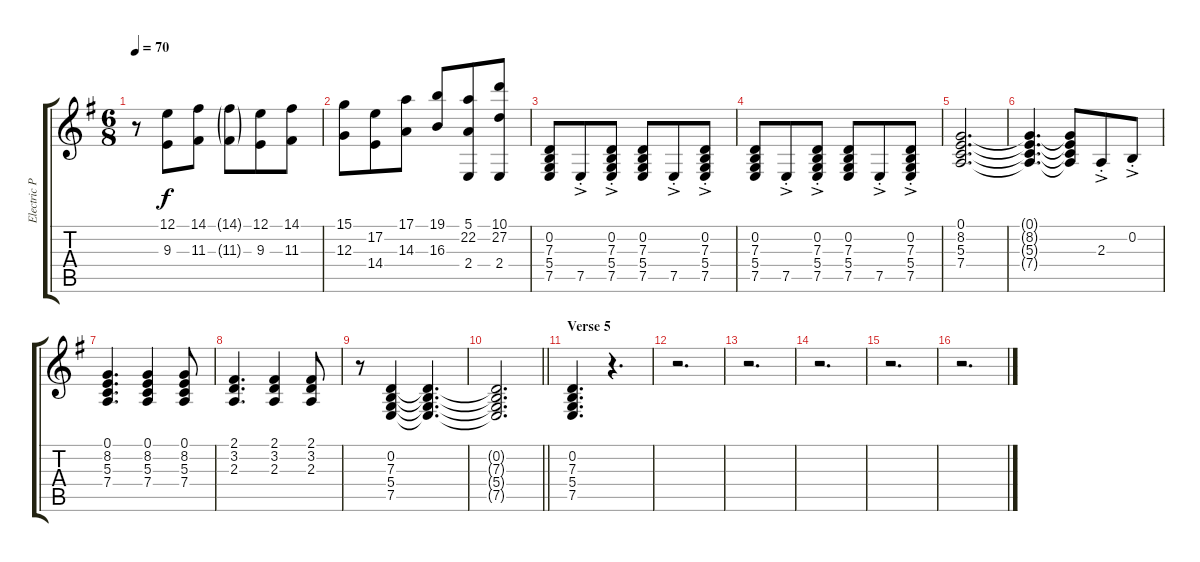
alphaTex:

\track ("Electric Piano (Staff 1)" "Electric P") {instrument acousticgrandpiano}
\staff {score tabs}
\tuning (E4 B3 G3 D3 A2 E2) {hide}
\ts (6 8)
\tempo 70
\clef g2
\ks g
r.8{dy f} (12.1 9.3).8 (14.1 11.3).8 (14.1{g} 11.3{g}).8 (12.1 9.3).8 (14.1 11.3).8 |
(15.1 12.3).8 (17.2 14.4).8 (17.1 14.3).8 (19.1 16.3).8 (5.1 22.2 2.4).8 (10.1 27.2 2.4).8 |
(0.2 7.3 5.4 7.5).8 7.5{ac st}.8 (0.2{ac st} 7.3{ac st} 5.4{ac st} 7.5{ac st}).8 (0.2 7.3 5.4 7.5).8 7.5{ac st}.8 (0.2{ac st} 7.3{ac st} 5.4{ac st} 7.5{ac st}).8 |
(0.2 7.3 5.4 7.5).8 7.5{ac st}.8 (0.2{ac st} 7.3{ac st} 5.4{ac st} 7.5{ac st}).8 (0.2 7.3 5.4 7.5).8 7.5{ac st}.8 (0.2{ac st} 7.3{ac st} 5.4{ac st} 7.5{ac st}).8 |
(0.1 8.2 5.3 7.4).2{d} |
(0.1{t} 8.2{t} 5.3{t} 7.4{t}).4{d} (0.1{t} 8.2{t} 5.3{t} 7.4{t}).8 2.3{ac st}.8 0.2{ac st}.8 |
(0.1 8.2 5.3 7.4).4{d} (0.1 8.2 5.3 7.4).4 (0.1 8.2 5.3 7.4).8 |
(2.1 3.2 2.3).4{d} (2.1 3.2 2.3).4 (2.1 3.2 2.3).8 |
r.8 (0.2 7.3 5.4 7.5).4 (0.2{t} 7.3{t} 5.4{t} 7.5{t}).4{d} |
\barLineRight lightlight
(0.2{t} 7.3{t} 5.4{t} 7.5{t}).2{d} |
\section ("" "Verse 5")
(0.2 7.3 5.4 7.5).4{d} r.4{d} |
r.2{d} |
r.2{d} |
r.2{d} |
r.2{d} |
r.2{d}
